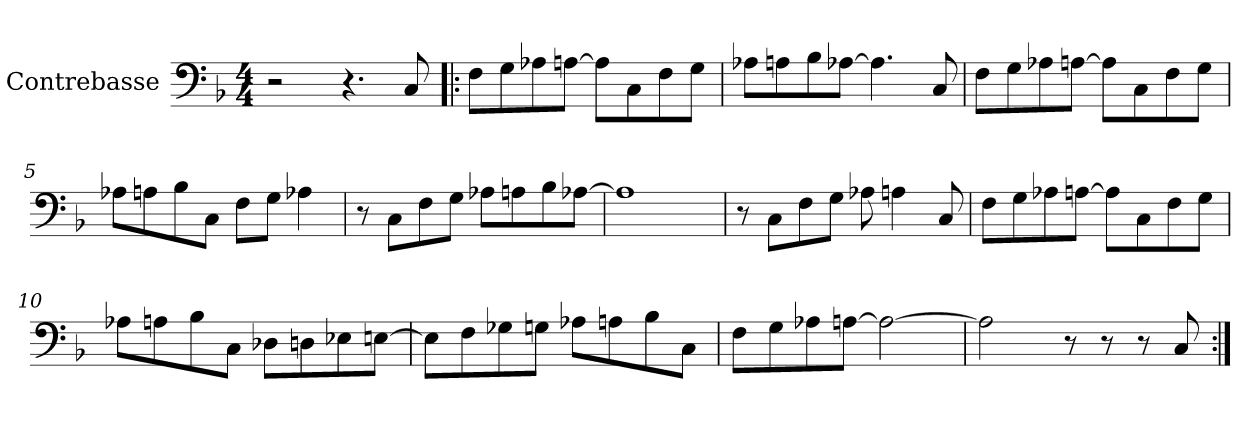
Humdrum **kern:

**kern
*part1
*staff1
*I"Contrebasse
*clefF4
*ITrd7c12
*k[b-]
*M4/4
=1
2r
4.r
8CC/
=2!|:
8FF\L
8GG\
8AA-X\
[8AAn\J
8AA\L]
8CC\
8FF\
8GG\J
=3
8AA-X\L
8AAn\
8BB-\
[8AA-X\J
4.AA-\]
8CC/
=4
8FF\L
8GG\
8AA-X\
[8AAn\J
8AA\L]
8CC\
8FF\
8GG\J
=5
8AA-X\L
8AAn\
8BB-\
8CC\J
8FF\L
8GG\J
4AA-X\
!!LO:LB:g=z
=6
8r
8CC\L
8FF\
8GG\J
8AA-X\L
8AAn\
8BB-\
[8AA-X\J
=7
1AA-]
=8
8r
8CC\L
8FF\
8GG\J
8AA-X\
4AAn\
8CC/
=9
8FF\L
8GG\
8AA-X\
[8AAn\J
8AA\L]
8CC\
8FF\
8GG\J
!!LO:LB:g=z
=10
8AA-X\L
8AAn\
8BB-\
8CC\J
8DD-X\L
8DDn\
8EE-X\
[8EEn\J
=11
8EE\L]
8FF\
8GG-X\
8GGn\J
8AA-X\L
8AAn\
8BB-\
8CC\J
=12
8FF\L
8GG\
8AA-X\
[8AAn\J
2AA\_
=13
2AA\]
8r
8r
8r
8CC/
=:|!
*-
